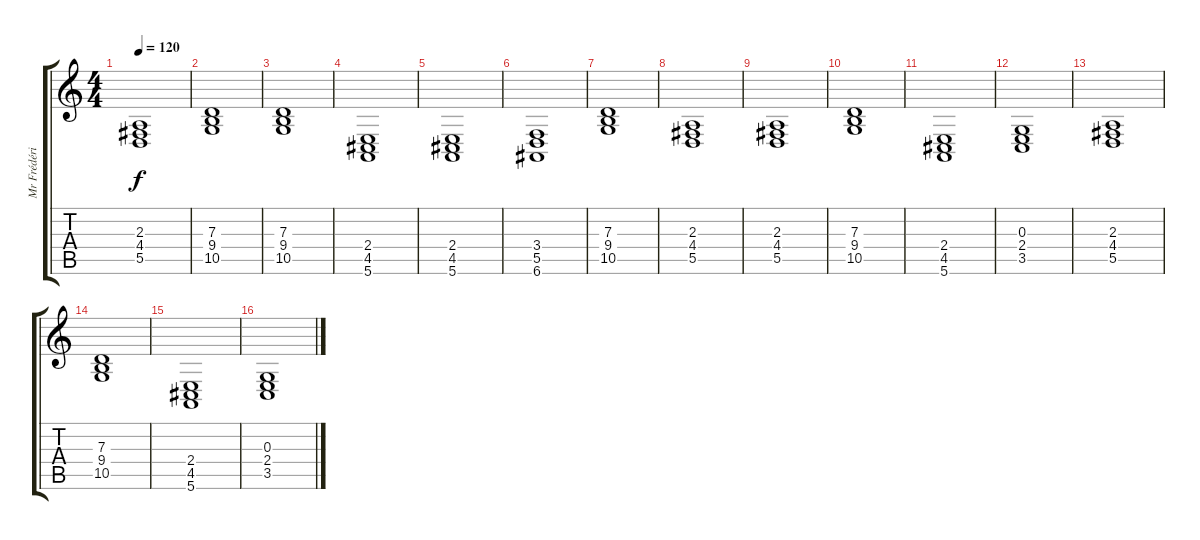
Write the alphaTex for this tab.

\track ("Mr Frédéric" "Mr Frédéri") {instrument rockorgan}
\staff {score tabs}
\tuning (E4 B3 G3 D3 A2 E2) {hide}
\ts (4 4)
\tempo 120
\clef g2
\ks c
(2.3 4.4 5.5).1{dy f} |
(7.3 9.4 10.5).1 |
(7.3 9.4 10.5).1 |
(2.4 4.5 5.6).1 |
(2.4 4.5 5.6).1 |
(3.4 5.5 6.6).1 |
(7.3 9.4 10.5).1 |
(2.3 4.4 5.5).1 |
(2.3 4.4 5.5).1 |
(7.3 9.4 10.5).1 |
(2.4 4.5 5.6).1 |
(0.3 2.4 3.5).1 |
(2.3 4.4 5.5).1 |
(7.3 9.4 10.5).1 |
(2.4 4.5 5.6).1 |
(0.3 2.4 3.5).1
